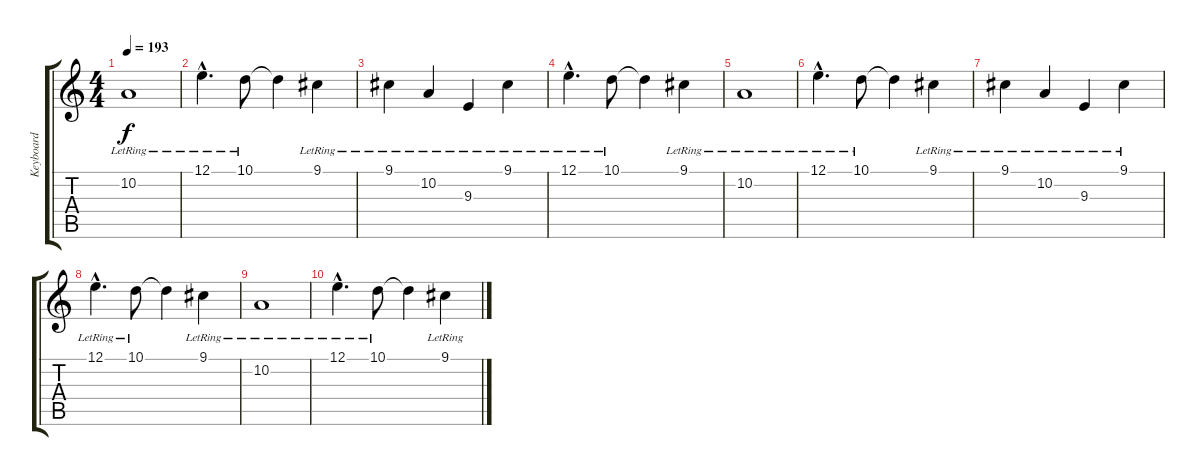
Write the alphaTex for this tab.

\track ("Keyboard" "Keyboard") {instrument electricgrandpiano}
\staff {score tabs}
\tuning (E4 B3 G3 D3 A2 E2) {hide}
\ts (4 4)
\tempo 193
\clef g2
\ks c
10.2{lr}.1{dy f} |
12.1{hac lr}.4{d} 10.1{lr}.8 10.1{t}.4 9.1{lr}.4 |
9.1{lr}.4 10.2{lr}.4 9.3{lr}.4 9.1{lr}.4 |
12.1{hac lr}.4{d} 10.1{lr}.8 10.1{t}.4 9.1{lr}.4 |
10.2{lr}.1 |
12.1{hac lr}.4{d} 10.1{lr}.8 10.1{t}.4 9.1{lr}.4 |
9.1{lr}.4{volume 10} 10.2{lr}.4 9.3{lr}.4 9.1{lr}.4 |
12.1{hac lr}.4{d} 10.1{lr}.8 10.1{t}.4 9.1{lr}.4 |
10.2{lr}.1{volume 0} |
12.1{hac lr}.4{d} 10.1{lr}.8 10.1{t}.4 9.1{lr}.4
